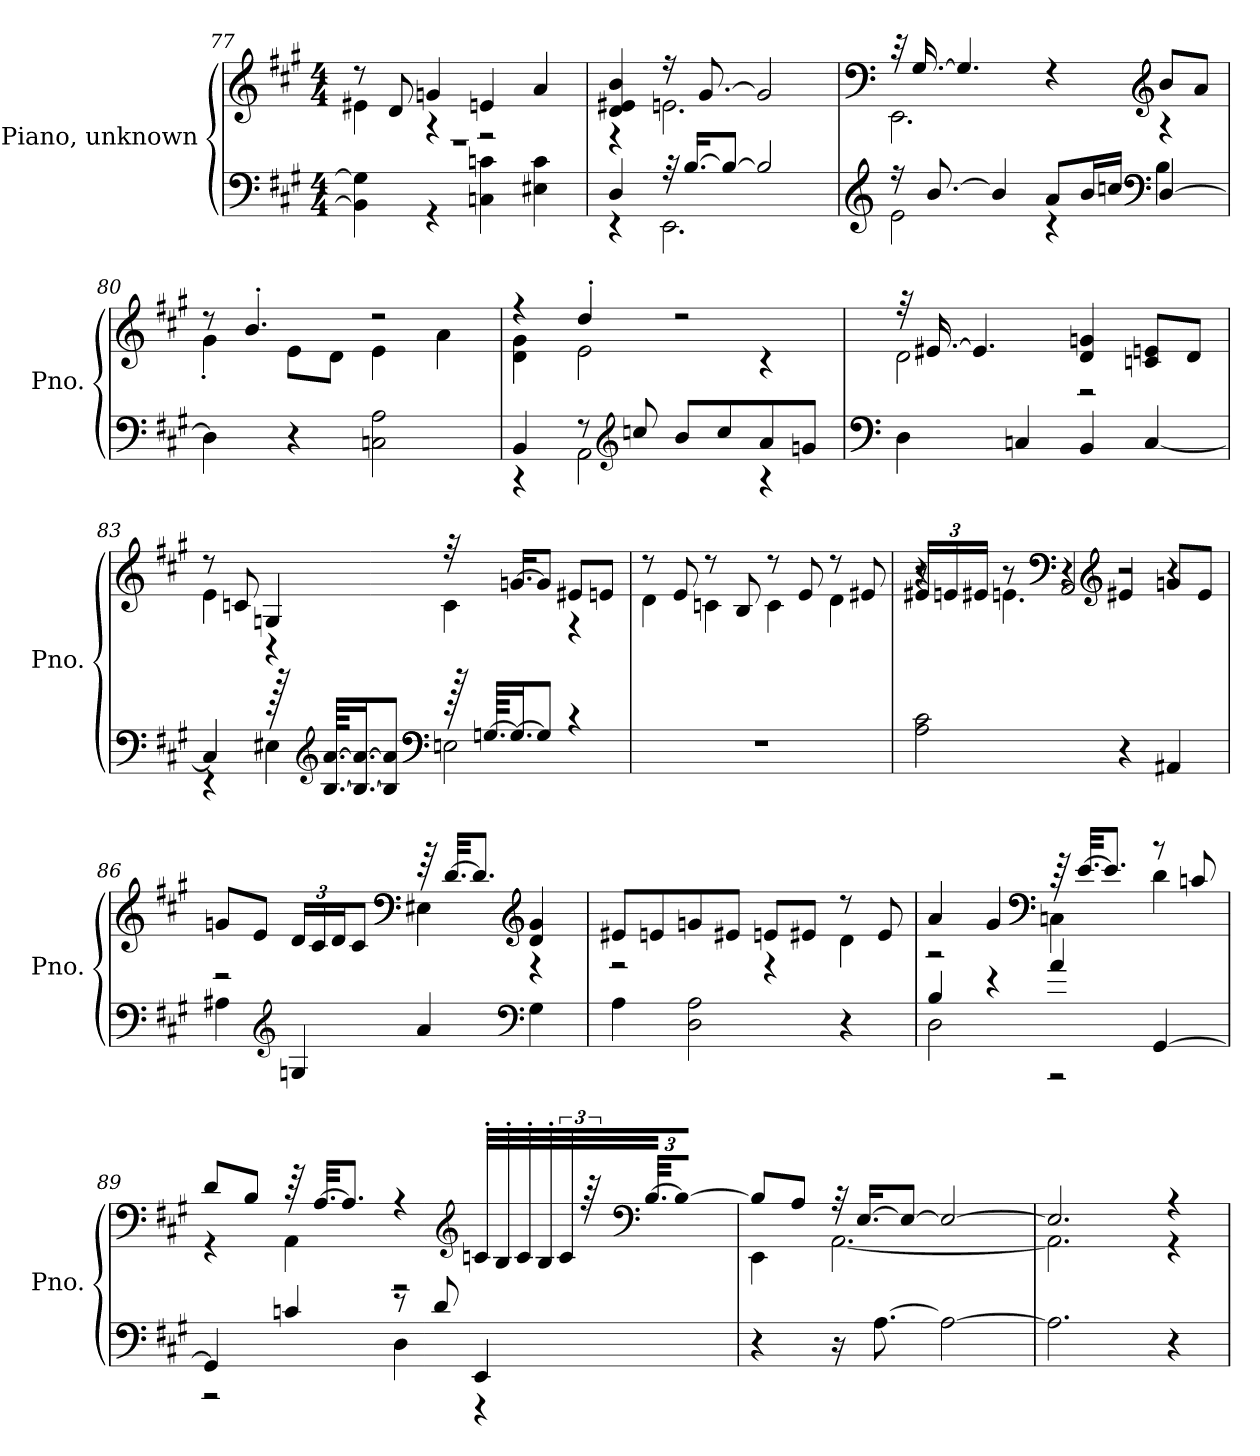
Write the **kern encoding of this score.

**kern	**kern
*part1	*part1
*staff2	*staff1
*I"Piano, unknown	*
*I'Pno.	*
*clefF4	*clefG2
*k[f#c#g#]	*k[f#c#g#]
*M4/4	*M4/4
=77	=77
*^	*^
1r	4BB\] 4G\]	8r	4e#X\
.	.	8d/	.
.	4r	4gn/	4r
.	4Cn\ 4cn\	4en/	2r
.	4E#X\ 4c\	4a/	.
=78	=78	=78	=78
4D/	4r	4d/ 4e#X/ 4b/	4r
32r	2.EE\	16r	2.en\
[16.B/KL	.	.	.
.	.	[8.g#/	.
8B/J_	.	.	.
2B/]	.	2g#/]	.
!!LO:LB:g=z	!!
=79	=79	=79	=79
*clefG2	*	*clefF4	*
16r	2e\	32r	2.EE\
.	.	[16.G#/	.
[8.b/	.	.	.
.	.	4.G#/]	.
4b/]	.	.	.
8a/L	4r	4r	.
16b/L	.	.	.
16ccn/JJ	.	.	.
*clefF4	*	*clefG2	*
[4D/	4B\	8b/L	4r
.	.	8a/J	.
*v	*v	*	*
=80	=80	=80
4D\]	8r	4g#'\
.	4.b'/	.
4r	.	8e\L
.	.	8d\J
2Cn\ 2A\	2r	4e\
.	.	4a\
=81	=81	=81
*^	*	*
4BB/	4r	4r	4d\ 4g#\
8r	2AA\	4dd'/	2e\
*clefG2	*	*	*
8ccn/	.	.	.
8b/L	.	2r	.
8cc/	.	.	.
8a/	4r	.	4r
8gn/J	.	.	.
*v	*v	*	*
=82	=82	=82
*clefF4	*	*
4D\	32r	2d\
.	[16.e#X/	.
.	4.e#/]	.
4Cn/	.	.
4BB/	4d/ 4gn/	2r
[4C/	8cn/ 8en/L	.
.	8d/J	.
!!LO:LB:g=z	!!
=83	=83	=83
*^	*	*
4C/]	4r	8r	4e\
.	.	8cn/	.
128r	4E#X\	4Gn/	4r
*clefG2	*	*	*
[64.B/ [64.a/KKLL	.	.	.
16.B/_ 16.a/_J	.	.	.
8B/] 8a/]J	.	.	.
*clefF4	*	*	*
128r	2En\	32r	4c\
[64.Gn/KKLL	.	.	.
16.G/J_	.	[16.gn/KL	.
8G/J]	.	8g/J]	.
4r	.	8e#X/L	4r
.	.	8en/J	.
*v	*v	*	*
=84	=84	=84
1r	8r	4d\
.	8e/	.
.	8r	4cn\
.	8B/	.
.	8r	4c\
.	8e/	.
.	8r	4d\
.	8e#X/	.
*	*v	*v
!!LO:LB:g=z
=85	=85
*	*Xbrackettup
*	*^
*	*	*^
2A\ 2c#\	24e#X/LL	8r	4r
.	24en/	.	.
.	24e#X/JJ	.	.
.	8r	4.en\	.
*	*clefF4	*	*
.	4r	.	2AA/
*	*clefG2	*	*
4r	4e#X/	2r	.
4AA#X/	8gn/L	.	4r
.	8e#/J	.	.
*	*	*v	*v
=86	=86	=86
4A#X\	8gn/L	2r
.	8e/J	.
*clefG2	*	*
4Gn/	24d/LL	.
.	24c#/	.
.	24d/J	.
.	8c#/J	.
*	*clefF4	*
4a/	64r	4E#X\
.	[32.d/KKL	.
.	8.d/J]	.
*clefF4	*clefG2	*
4G\	4d/ 4g/	4r
!!LO:PB:g=z	!!
=87	=87	=87
4A\	8e#X/L	2r
.	8en/	.
2D\ 2A\	8gn/	.
.	8e#X/J	.
.	8en/L	4r
.	8e#X/J	.
4r	8r	4d\
.	8e#/	.
=88	=88	=88
*^	*	*
4B/	2D\	4a/	2r
4r	.	4g#/	.
*	*	*clefF4	*
4a/	2r	64r	4Cn\
.	.	[32.e/KKL	.
.	.	8.e/J]	.
[4GG#/	.	8r	4d\
.	.	8cn/	.
!!LO:LB:g=z	!!
=89	=89	=89	=89
4GG#/]	2r	8d/L	4r
.	.	8B/J	.
4cn/	.	64r	4AA\
.	.	[32.A/KKL	.
.	.	8.A/J]	.
8r	4D\	4r	2r
8d/	.	.	.
*	*	*clefG2	*
4EE/	4r	32cn'/LLL	.
.	.	32B'/	.
.	.	32c'/	.
.	.	32B'/	.
*	*	*brackettup	*
.	.	48c/JJJ	.
.	.	96r	.
*	*	*clefF4	*
.	.	[48.B/KLL	.
.	.	16B/JJ_	.
*v	*v	*	*
=90	=90	=90
4r	8B/L]	4EE\
.	8A/J	.
16r	32r	[2.AA\
.	[16.E/KL	.
[8.A\	.	.
.	8E/J_	.
2A\_	2E/_	.
=91	=91	=91
2.A\]	2.E/]	2.AA\]
4r	4r	4r
*	*v	*v
=	=
*-	*-
